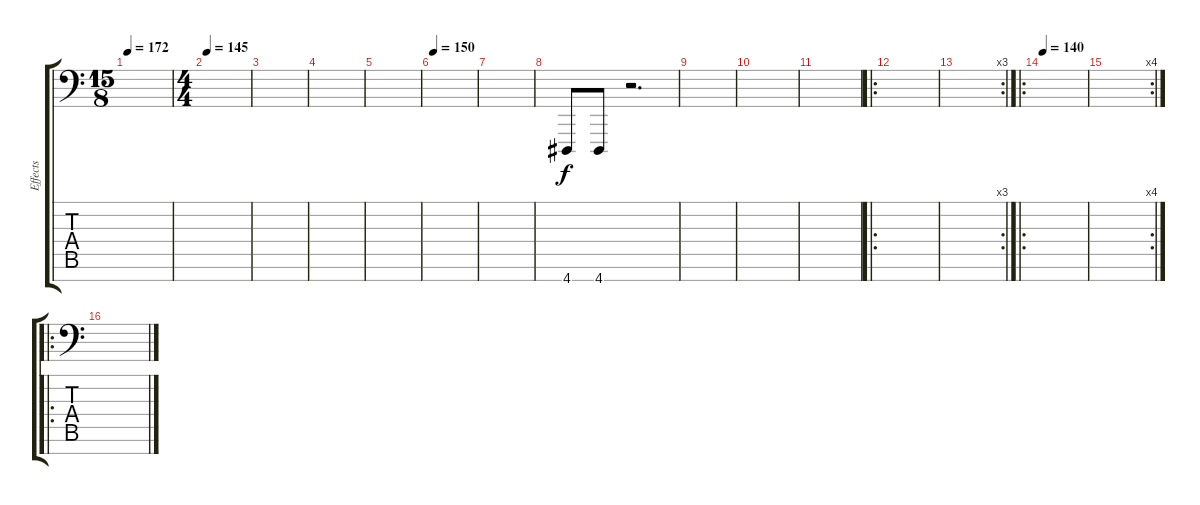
\track ("Effects" "Effects") {instrument fx4atmosphere}
\staff {score tabs}
\tuning (E4 B3 G3 D3 A2 E2 B0) {hide}
\ts (15 8)
\tempo 172
\clef f4
\ks c
|
\ts (4 4)
\tempo 145
|
|
|
|
\tempo 150
|
|
4.7.8 4.7.8 r.2{d} |
|
|
|
\ro
|
\rc 3
|
\ro
\tempo 140
|
\rc 4
|
\ro
